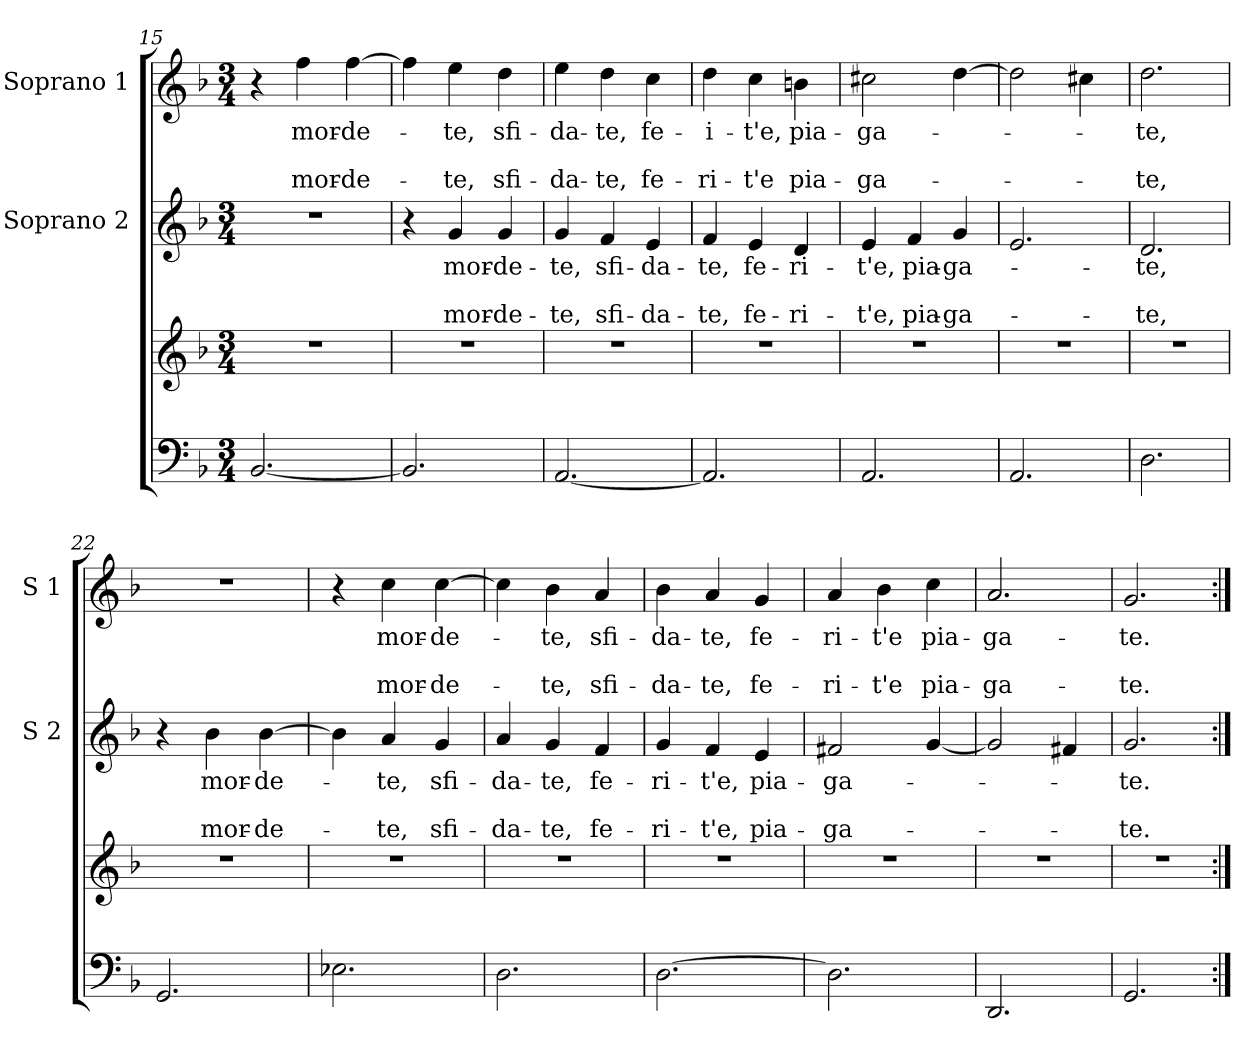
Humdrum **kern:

**kern	**kern	**kern	**text	**text	**text	**kern	**text	**text	**text
*part3	*part3	*part2	*part2	*part2	*part2	*part1	*part1	*part1	*part1
*staff4	*staff3	*staff2	*staff2	*staff2	*staff2	*staff1	*staff1	*staff1	*staff1
*	*	*I"Soprano 2	*	*	*	*I"Soprano 1	*	*	*
*	*	*I'S 2	*	*	*	*I'S 1	*	*	*
*clefF4	*clefG2	*clefG2	*	*	*	*clefG2	*	*	*
*k[b-]	*k[b-]	*k[b-]	*	*	*	*k[b-]	*	*	*
*F:	*F:	*F:	*	*	*	*F:	*	*	*
*M3/4	*M3/4	*M3/4	*	*	*	*M3/4	*	*	*
=15	=15	=15	=15	=15	=15	=15	=15	=15	=15
[2.BB-/	2.r	2.r	.	.	.	4r	.	.	.
!	!	!	!	!	!	!	!LO:LY:b	!	!LO:LY:b
.	.	.	.	.	.	4ff\	mor-	.	mor-
!	!	!	!	!	!	!	!LO:LY:b	!	!LO:LY:b
.	.	.	.	.	.	[4ff\	-de-	.	-de-
=16	=16	=16	=16	=16	=16	=16	=16	=16	=16
2.BB-/]	2.r	4r	.	.	.	4ff\]	.	.	.
!	!	!	!LO:LY:b	!	!LO:LY:b	!	!LO:LY:b	!	!LO:LY:b
.	.	4g/	mor-	.	mor-	4ee\	-te,	.	-te,
!	!	!	!LO:LY:b	!	!LO:LY:b	!	!LO:LY:b	!	!LO:LY:b
.	.	4g/	-de-	.	-de-	4dd\	sfi-	.	sfi-
=17	=17	=17	=17	=17	=17	=17	=17	=17	=17
!	!	!	!LO:LY:b	!	!LO:LY:b	!	!LO:LY:b	!	!LO:LY:b
[2.AA/	2.r	4g/	-te,	.	-te,	4ee\	-da-	.	-da-
!	!	!	!LO:LY:b	!	!LO:LY:b	!	!LO:LY:b	!	!LO:LY:b
.	.	4f/	sfi-	.	sfi-	4dd\	-te,	.	-te,
!	!	!	!LO:LY:b	!	!LO:LY:b	!	!LO:LY:b	!	!LO:LY:b
.	.	4e/	-da-	.	-da-	4cc\	fe-	.	fe-
!!LO:LB:g=z
=18	=18	=18	=18	=18	=18	=18	=18	=18	=18
!	!	!	!LO:LY:b	!	!LO:LY:b	!	!LO:LY:b	!	!LO:LY:b
2.AA/]	2.r	4f/	-te,	.	-te,	4dd\	-i-	.	-ri-
!	!	!	!LO:LY:b	!	!LO:LY:b	!	!LO:LY:b	!	!LO:LY:b
.	.	4e/	fe-	.	fe-	4cc\	-t'e,	.	-t'e
!	!	!	!LO:LY:b	!	!LO:LY:b	!	!LO:LY:b	!	!LO:LY:b
.	.	4d/	-ri-	.	-ri-	4bn\	pia-	.	pia-
=19	=19	=19	=19	=19	=19	=19	=19	=19	=19
!	!	!	!LO:LY:b	!	!LO:LY:b	!	!LO:LY:b	!	!LO:LY:b
2.AA/	2.r	4e/	-t'e,	.	-t'e,	2cc#X\	-ga-	.	-ga-
!	!	!	!LO:LY:b	!	!LO:LY:b	!	!	!	!
.	.	4f/	pia-	.	pia-	.	.	.	.
!	!	!	!LO:LY:b	!	!LO:LY:b	!	!	!	!
.	.	4g/	-ga-	.	-ga-	[4dd\	.	.	.
=20	=20	=20	=20	=20	=20	=20	=20	=20	=20
2.AA/	2.r	2.e/	.	.	.	2dd\]	.	.	.
.	.	.	.	.	.	4cc#X\	.	.	.
=21	=21	=21	=21	=21	=21	=21	=21	=21	=21
!	!	!	!LO:LY:b	!	!LO:LY:b	!	!LO:LY:b	!	!LO:LY:b
2.D\	2.r	2.d/	-te,	.	-te,	2.dd\	-te,	.	-te,
=22	=22	=22	=22	=22	=22	=22	=22	=22	=22
2.GG/	2.r	4r	.	.	.	2.r	.	.	.
!	!	!	!LO:LY:b	!	!LO:LY:b	!	!	!	!
.	.	4b-\	mor-	.	mor-	.	.	.	.
!	!	!	!LO:LY:b	!	!LO:LY:b	!	!	!	!
.	.	[4b-\	-de-	.	-de-	.	.	.	.
=23	=23	=23	=23	=23	=23	=23	=23	=23	=23
2.E-X\	2.r	4b-\]	.	.	.	4r	.	.	.
!	!	!	!LO:LY:b	!	!LO:LY:b	!	!LO:LY:b	!	!LO:LY:b
.	.	4a/	-te,	.	-te,	4cc\	mor-	.	mor-
!	!	!	!LO:LY:b	!	!LO:LY:b	!	!LO:LY:b	!	!LO:LY:b
.	.	4g/	sfi-	.	sfi-	[4cc\	-de-	.	-de-
!!LO:LB:g=z
=24	=24	=24	=24	=24	=24	=24	=24	=24	=24
!	!	!	!LO:LY:b	!	!LO:LY:b	!	!	!	!
2.D\	2.r	4a/	-da-	.	-da-	4cc\]	.	.	.
!	!	!	!LO:LY:b	!	!LO:LY:b	!	!LO:LY:b	!	!LO:LY:b
.	.	4g/	-te,	.	-te,	4b-\	-te,	.	-te,
!	!	!	!LO:LY:b	!	!LO:LY:b	!	!LO:LY:b	!	!LO:LY:b
.	.	4f/	fe-	.	fe-	4a/	sfi-	.	sfi-
=25	=25	=25	=25	=25	=25	=25	=25	=25	=25
!	!	!	!LO:LY:b	!	!LO:LY:b	!	!LO:LY:b	!	!LO:LY:b
[2.D\	2.r	4g/	-ri-	.	-ri-	4b-\	-da-	.	-da-
!	!	!	!LO:LY:b	!	!LO:LY:b	!	!LO:LY:b	!	!LO:LY:b
.	.	4f/	-t'e,	.	-t'e,	4a/	-te,	.	-te,
!	!	!	!LO:LY:b	!	!LO:LY:b	!	!LO:LY:b	!	!LO:LY:b
.	.	4e/	pia-	.	pia-	4g/	fe-	.	fe-
=26	=26	=26	=26	=26	=26	=26	=26	=26	=26
!	!	!	!LO:LY:b	!	!LO:LY:b	!	!LO:LY:b	!	!LO:LY:b
2.D\]	2.r	2f#X/	-ga-	.	-ga-	4a/	-ri-	.	-ri-
!	!	!	!	!	!	!	!LO:LY:b	!	!LO:LY:b
.	.	.	.	.	.	4b-\	-t'e	.	-t'e
!	!	!	!	!	!	!	!LO:LY:b	!	!LO:LY:b
.	.	[4g/	.	.	.	4cc\	pia-	.	pia-
=27	=27	=27	=27	=27	=27	=27	=27	=27	=27
!	!	!	!	!	!	!	!LO:LY:b	!	!LO:LY:b
2.DD/	2.r	2g/]	.	.	.	2.a/	-ga-	.	-ga-
.	.	4f#X/	.	.	.	.	.	.	.
=28	=28	=28	=28	=28	=28	=28	=28	=28	=28
!	!	!	!LO:LY:b	!	!LO:LY:b	!	!LO:LY:b	!	!LO:LY:b
2.GG/	2.r	2.g/	-te.	.	-te.	2.g/	-te.	.	-te.
=:|!	=:|!	=:|!	=:|!	=:|!	=:|!	=:|!	=:|!	=:|!	=:|!
*-	*-	*-	*-	*-	*-	*-	*-	*-	*-
